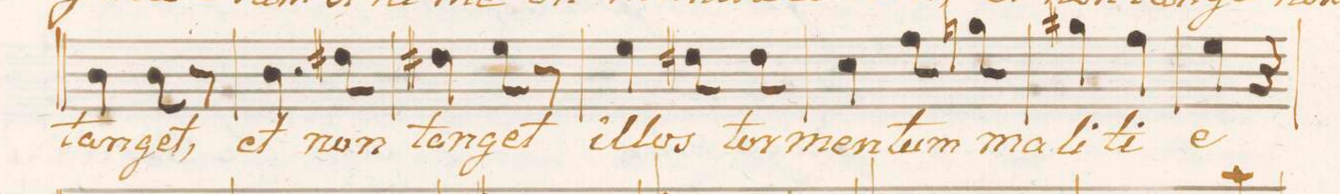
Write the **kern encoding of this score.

**kern	**text	**dynam
*I"Tenore.	*	*
*clefC4	*	*
*k[f#]	*	*
*M2/4	*	*
4A\	tan-	.
8A\	-get,	.
8r	.	.
=11	=11	=11
4.A\	et	.
8c#X\	non	.
=12	=12	=12
4c#X\	tan-	.
8d\	-get	.
8r	.	.
=13	=13	=13
4d\	il-	.
8c#X\	-los	.
8c#\	tor-	.
=14	=14	=14
4B\	-men-	.
8e\	-tum	.
8fn\	ma-	.
=15	=15	=15
4f#X\	-li-	.
4e\	-ti-	.
=16	=16	=16
4d\	-e	.
4r	.	.
=17	=17	=17
*-	*-	*-
